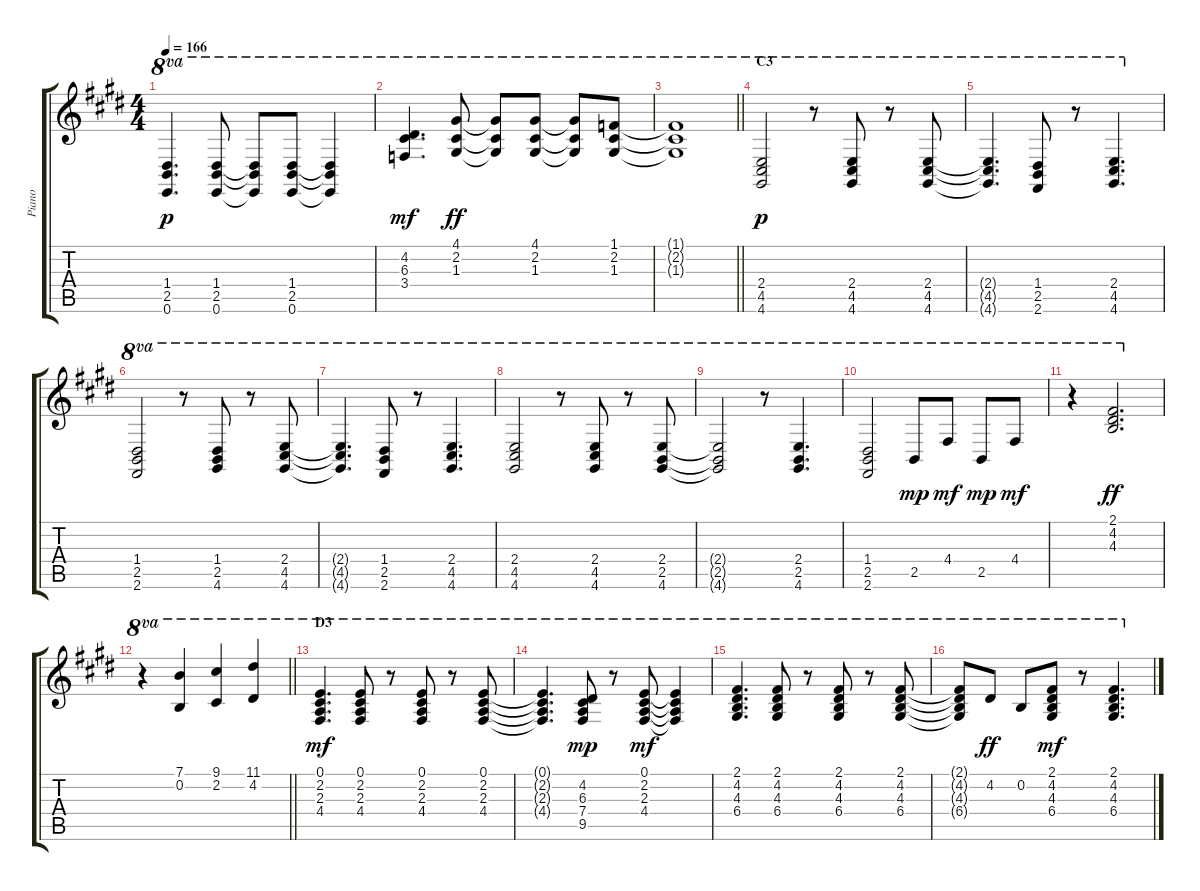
\track ("Piano" "Piano") {instrument brightacousticpiano}
\staff {score tabs}
\tuning (E5 B4 G4 D4 A3 E3) {hide}
\ts (4 4)
\tempo 166
\clef g2
\ks e
(1.4 2.5 0.6).4{d ot 8va dy p} (1.4 2.5 0.6).8{ot 8va} (1.4{t} 2.5{t} 0.6{t}).8{ot 8va} (1.4 2.5 0.6).8{ot 8va} (1.4{t} 2.5{t} 0.6{t}).4{ot 8va} |
(4.2 6.3 3.4).4{d ot 8va dy mf} (4.1 2.2 1.3).8{ot 8va dy ff} (4.1{t} 2.2{t} 1.3{t}).8{ot 8va} (4.1 2.2 1.3).8{ot 8va} (4.1{t} 2.2{t} 1.3{t}).8{ot 8va} (1.1 2.2 1.3).8{ot 8va} |
\barLineRight lightlight
(1.1{t} 2.2{t} 1.3{t}).1{ot 8va} |
\section ("" "C3")
(2.4 4.5 4.6).2{ot 8va dy p} r.8{ot 8va} (2.4 4.5 4.6).8{ot 8va} r.8{ot 8va} (2.4 4.5 4.6).8{ot 8va} |
(2.4{t} 4.5{t} 4.6{t}).4{d ot 8va} (1.4 2.5 2.6).8{ot 8va} r.8{ot 8va} (2.4 4.5 4.6).4{d ot 8va} |
(1.4 2.5 2.6).2{ot 8va} r.8{ot 8va} (1.4 2.5 4.6).8{ot 8va} r.8{ot 8va} (2.4 4.5 4.6).8{ot 8va} |
(2.4{t} 4.5{t} 4.6{t}).4{d ot 8va} (1.4 2.5 2.6).8{ot 8va} r.8{ot 8va} (2.4 4.5 4.6).4{d ot 8va} |
(2.4 4.5 4.6).2{ot 8va} r.8{ot 8va} (2.4 4.5 4.6).8{ot 8va} r.8{ot 8va} (2.4 2.5 4.6).8{ot 8va} |
(2.4{t} 2.5{t} 4.6{t}).2{ot 8va} r.8{ot 8va} (2.4 2.5 4.6).4{d ot 8va} |
(1.4 2.5 2.6).2{ot 8va} 2.5.8{ot 8va dy mp} 4.4.8{ot 8va dy mf} 2.5.8{ot 8va dy mp} 4.4.8{ot 8va dy mf} |
r.4{ot 8va} (2.1 4.2 4.3).2{d ot 8va dy ff} |
\barLineRight lightlight
r.4{ot 8va} (7.1 0.2).4{ot 8va} (9.1 2.2).4{ot 8va} (11.1 4.2).4{ot 8va} |
\section ("" "D3")
(0.1 2.2 2.3 4.4).4{d ot 8va dy mf} (0.1 2.2 2.3 4.4).8{ot 8va} r.8{ot 8va} (0.1 2.2 2.3 4.4).8{ot 8va} r.8{ot 8va} (0.1 2.2 2.3 4.4).8{ot 8va} |
(0.1{t} 2.2{t} 2.3{t} 4.4{t}).4{d ot 8va} (4.2 6.3 7.4 9.5).8{ot 8va dy mp} r.8{ot 8va} (0.1 2.2 2.3 4.4).8{ot 8va dy mf} (0.1{t} 2.2{t} 2.3{t} 4.4{t}).4{ot 8va} |
(2.1 4.2 4.3 6.4).4{d ot 8va} (2.1 4.2 4.3 6.4).8{ot 8va} r.8{ot 8va} (2.1 4.2 4.3 6.4).8{ot 8va} r.8{ot 8va} (2.1 4.2 4.3 6.4).8{ot 8va} |
(2.1{t} 4.2{t} 4.3{t} 6.4{t}).8{ot 8va} 4.2.8{ot 8va dy ff} 0.2.8{ot 8va} (2.1 4.2 4.3 6.4).8{ot 8va dy mf} r.8{ot 8va} (2.1 4.2 4.3 6.4).4{d ot 8va}
